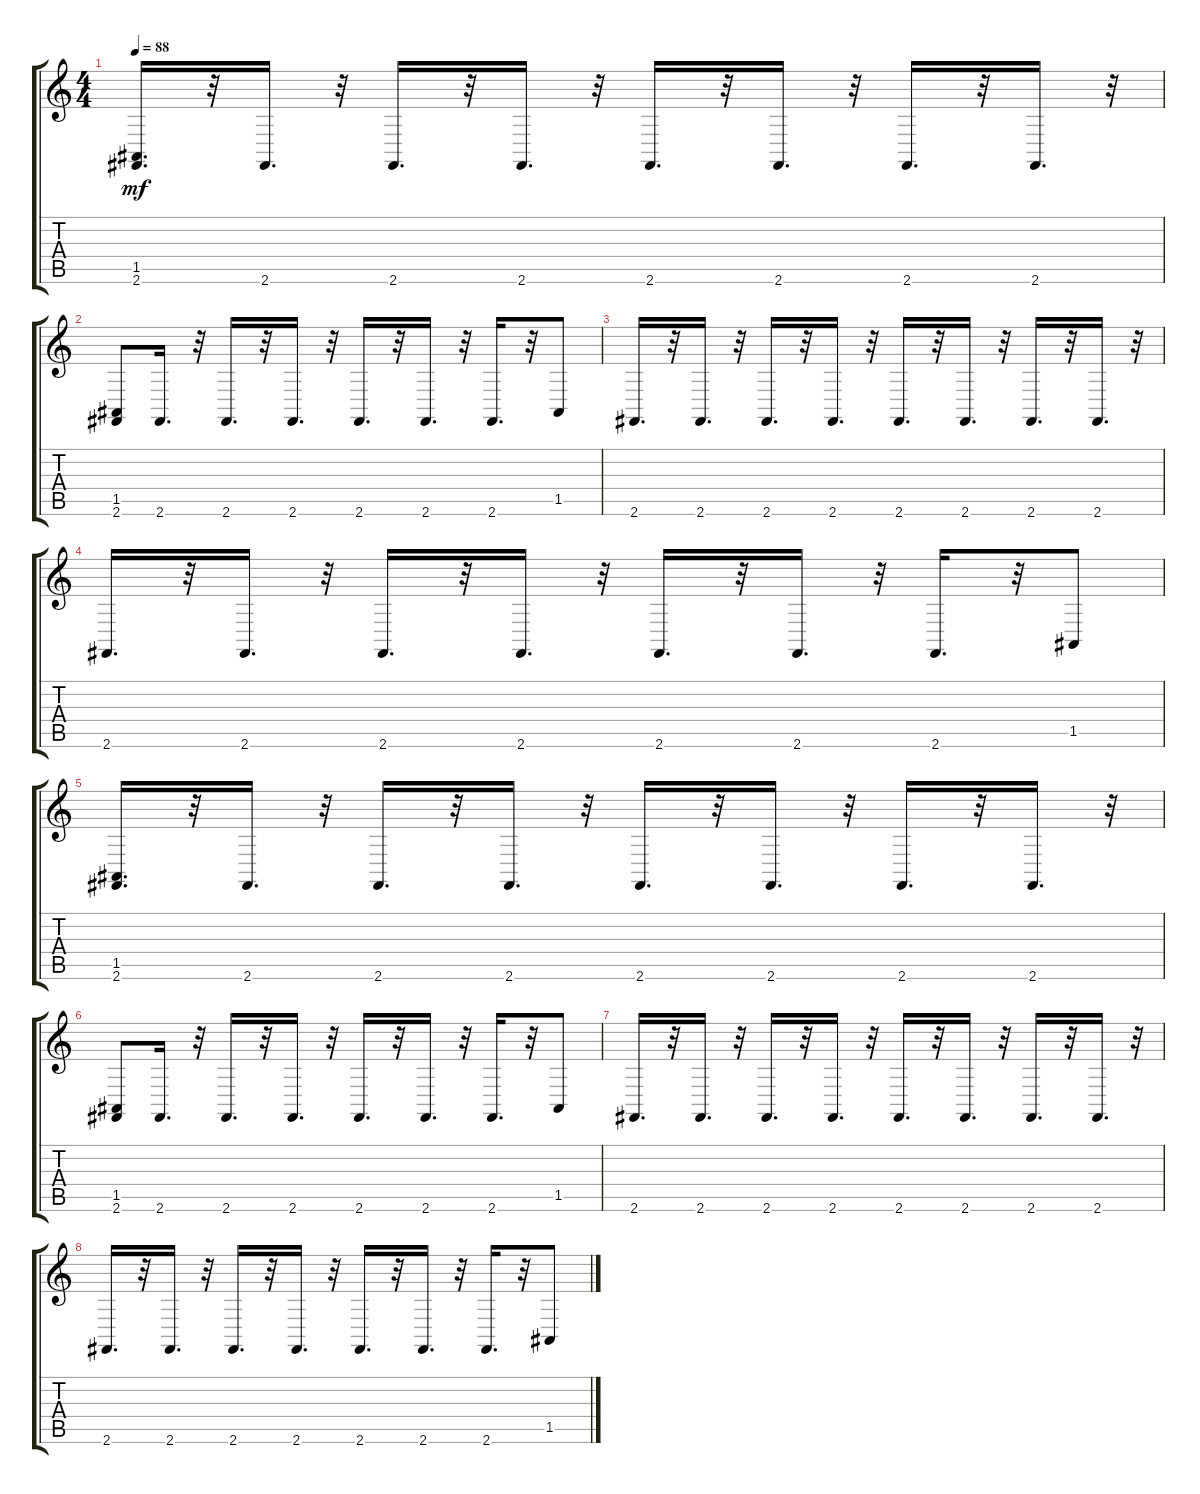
\track "" {instrument applause}
\staff {score tabs}
\tuning (E4 B3 G3 D3 A2 E2) {hide}
\ts (4 4)
\tempo 88
\clef g2
\ks c
(1.5 2.6).16{d dy mf} r.32 2.6.16{d} r.32 2.6.16{d} r.32 2.6.16{d} r.32 2.6.16{d} r.32 2.6.16{d} r.32 2.6.16{d} r.32 2.6.16{d} r.32 |
(1.5 2.6).8 2.6.16{d} r.32 2.6.16{d} r.32 2.6.16{d} r.32 2.6.16{d} r.32 2.6.16{d} r.32 2.6.16{d} r.32 1.5.8 |
2.6.16{d} r.32 2.6.16{d} r.32 2.6.16{d} r.32 2.6.16{d} r.32 2.6.16{d} r.32 2.6.16{d} r.32 2.6.16{d} r.32 2.6.16{d} r.32 |
2.6.16{d} r.32 2.6.16{d} r.32 2.6.16{d} r.32 2.6.16{d} r.32 2.6.16{d} r.32 2.6.16{d} r.32 2.6.16{d} r.32 1.5.8 |
(1.5 2.6).16{d} r.32 2.6.16{d} r.32 2.6.16{d} r.32 2.6.16{d} r.32 2.6.16{d} r.32 2.6.16{d} r.32 2.6.16{d} r.32 2.6.16{d} r.32 |
(1.5 2.6).8 2.6.16{d} r.32 2.6.16{d} r.32 2.6.16{d} r.32 2.6.16{d} r.32 2.6.16{d} r.32 2.6.16{d} r.32 1.5.8 |
2.6.16{d} r.32 2.6.16{d} r.32 2.6.16{d} r.32 2.6.16{d} r.32 2.6.16{d} r.32 2.6.16{d} r.32 2.6.16{d} r.32 2.6.16{d} r.32 |
2.6.16{d} r.32 2.6.16{d} r.32 2.6.16{d} r.32 2.6.16{d} r.32 2.6.16{d} r.32 2.6.16{d} r.32 2.6.16{d} r.32 1.5.8
